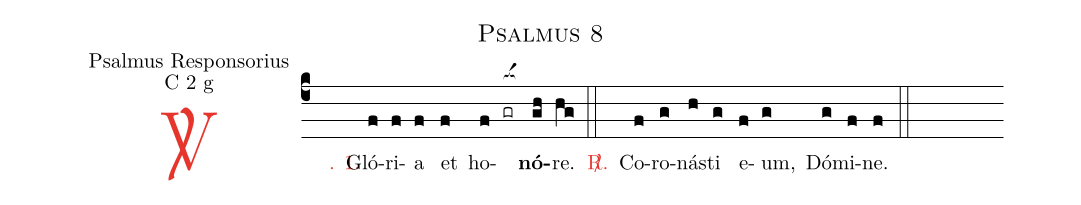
name: Psalmus 8;
office-part: Psalmus Responsorius;
mode: C 2 g;
%%
(c4)

<c><sp>V/</sp>. 1.</c>() Gló(f)ri(f)a(f) et(f) ho(f)<nlba>(gr[ocba:1{])<b>nó</b></nlba>(gh[ocba:0}])re.(hg)

(::)

<nlba><c><sp>R/</sp>.</c>() Co</nlba>(f)ro(g)nás(h)ti(g) e(f)um,(g) Dó(g)mi(f)ne.(f)

(::)
